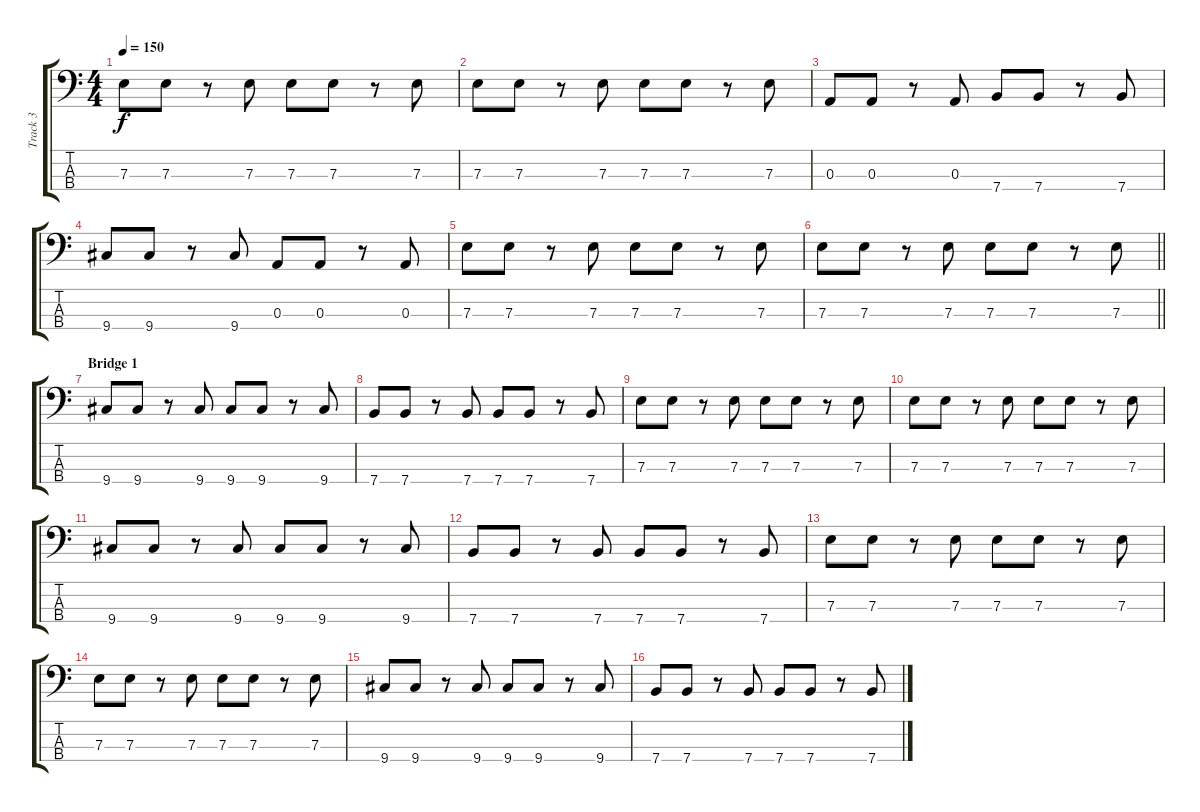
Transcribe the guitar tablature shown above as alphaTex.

\track ("Track 3" "Track 3") {instrument electricbasspick}
\staff {score tabs}
\tuning (G2 D2 A1 E1) {hide}
\ts (4 4)
\tempo 150
\clef f4
\ks c
7.3.8{dy f} 7.3.8 r.8 7.3.8 7.3.8 7.3.8 r.8 7.3.8 |
7.3.8 7.3.8 r.8 7.3.8 7.3.8 7.3.8 r.8 7.3.8 |
0.3.8 0.3.8 r.8 0.3.8 7.4.8 7.4.8 r.8 7.4.8 |
9.4.8 9.4.8 r.8 9.4.8 0.3.8 0.3.8 r.8 0.3.8 |
7.3.8 7.3.8 r.8 7.3.8 7.3.8 7.3.8 r.8 7.3.8 |
\barLineRight lightlight
7.3.8 7.3.8 r.8 7.3.8 7.3.8 7.3.8 r.8 7.3.8 |
\section ("" "Bridge 1")
9.4.8 9.4.8 r.8 9.4.8 9.4.8 9.4.8 r.8 9.4.8 |
7.4.8 7.4.8 r.8 7.4.8 7.4.8 7.4.8 r.8 7.4.8 |
7.3.8 7.3.8 r.8 7.3.8 7.3.8 7.3.8 r.8 7.3.8 |
7.3.8 7.3.8 r.8 7.3.8 7.3.8 7.3.8 r.8 7.3.8 |
9.4.8 9.4.8 r.8 9.4.8 9.4.8 9.4.8 r.8 9.4.8 |
7.4.8 7.4.8 r.8 7.4.8 7.4.8 7.4.8 r.8 7.4.8 |
7.3.8 7.3.8 r.8 7.3.8 7.3.8 7.3.8 r.8 7.3.8 |
7.3.8 7.3.8 r.8 7.3.8 7.3.8 7.3.8 r.8 7.3.8 |
9.4.8 9.4.8 r.8 9.4.8 9.4.8 9.4.8 r.8 9.4.8 |
7.4.8 7.4.8 r.8 7.4.8 7.4.8 7.4.8 r.8 7.4.8
